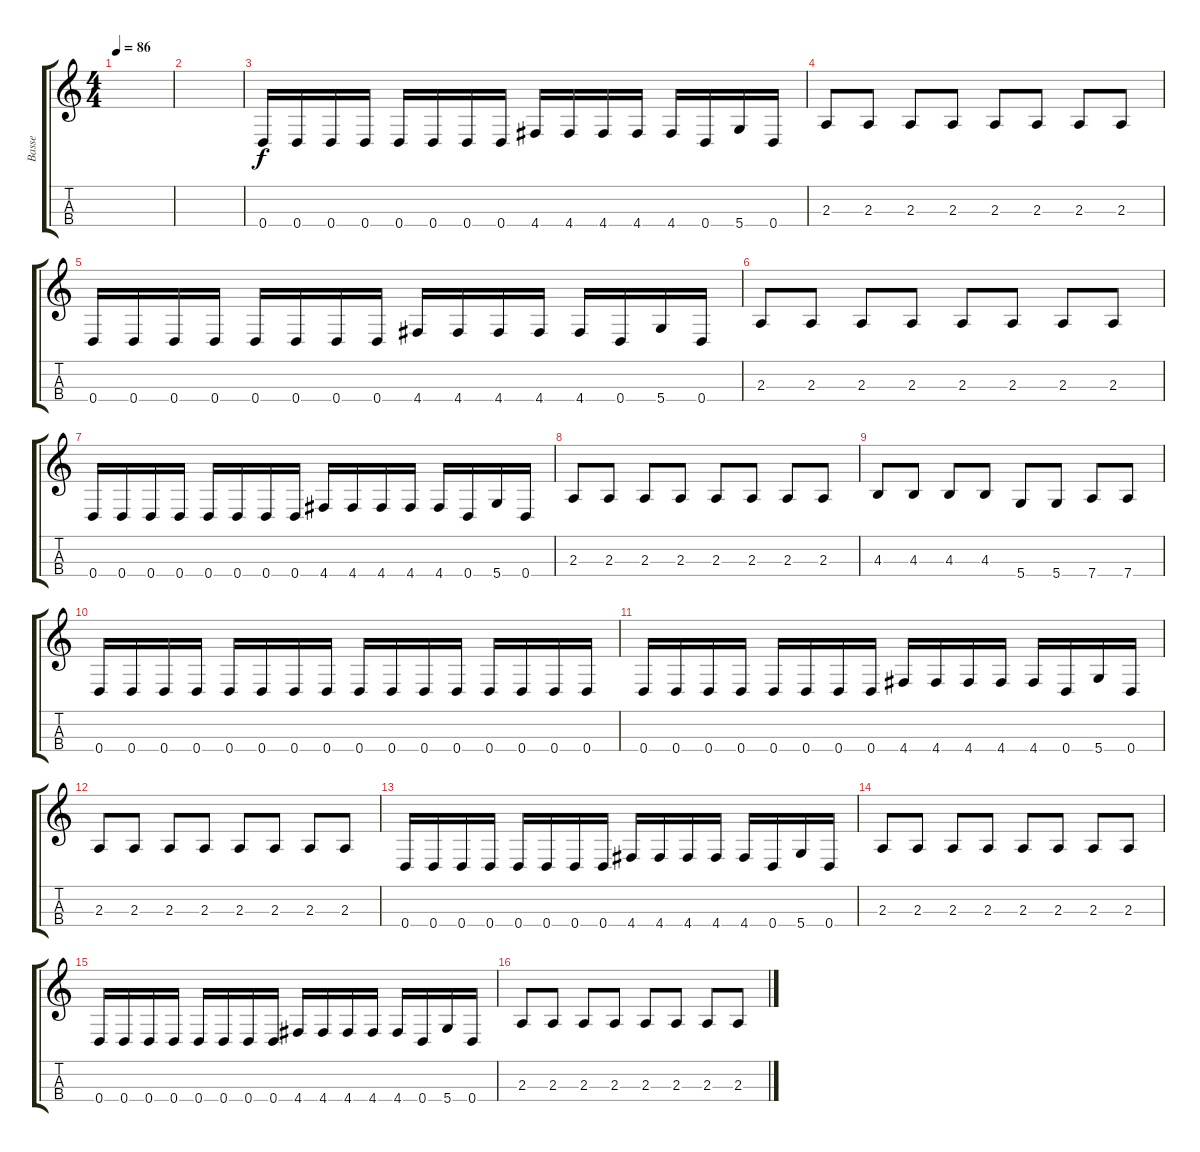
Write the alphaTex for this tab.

\track ("Basse" "Basse") {instrument electricbassfinger}
\staff {score tabs}
\tuning (F3 C3 G2 D2) {hide}
\ts (4 4)
\tempo 86
\clef g2
\ks c
|
|
0.4.16 0.4.16 0.4.16 0.4.16 0.4.16 0.4.16 0.4.16 0.4.16 4.4.16 4.4.16 4.4.16 4.4.16 4.4.16 0.4.16 5.4.16 0.4.16 |
2.3.8 2.3.8 2.3.8 2.3.8 2.3.8 2.3.8 2.3.8 2.3.8 |
0.4.16 0.4.16 0.4.16 0.4.16 0.4.16 0.4.16 0.4.16 0.4.16 4.4.16 4.4.16 4.4.16 4.4.16 4.4.16 0.4.16 5.4.16 0.4.16 |
2.3.8 2.3.8 2.3.8 2.3.8 2.3.8 2.3.8 2.3.8 2.3.8 |
0.4.16 0.4.16 0.4.16 0.4.16 0.4.16 0.4.16 0.4.16 0.4.16 4.4.16 4.4.16 4.4.16 4.4.16 4.4.16 0.4.16 5.4.16 0.4.16 |
2.3.8 2.3.8 2.3.8 2.3.8 2.3.8 2.3.8 2.3.8 2.3.8 |
4.3.8 4.3.8 4.3.8 4.3.8 5.4.8 5.4.8 7.4.8 7.4.8 |
0.4.16 0.4.16 0.4.16 0.4.16 0.4.16 0.4.16 0.4.16 0.4.16 0.4.16 0.4.16 0.4.16 0.4.16 0.4.16 0.4.16 0.4.16 0.4.16 |
0.4.16 0.4.16 0.4.16 0.4.16 0.4.16 0.4.16 0.4.16 0.4.16 4.4.16 4.4.16 4.4.16 4.4.16 4.4.16 0.4.16 5.4.16 0.4.16 |
2.3.8 2.3.8 2.3.8 2.3.8 2.3.8 2.3.8 2.3.8 2.3.8 |
0.4.16 0.4.16 0.4.16 0.4.16 0.4.16 0.4.16 0.4.16 0.4.16 4.4.16 4.4.16 4.4.16 4.4.16 4.4.16 0.4.16 5.4.16 0.4.16 |
2.3.8 2.3.8 2.3.8 2.3.8 2.3.8 2.3.8 2.3.8 2.3.8 |
0.4.16 0.4.16 0.4.16 0.4.16 0.4.16 0.4.16 0.4.16 0.4.16 4.4.16 4.4.16 4.4.16 4.4.16 4.4.16 0.4.16 5.4.16 0.4.16 |
2.3.8 2.3.8 2.3.8 2.3.8 2.3.8 2.3.8 2.3.8 2.3.8
